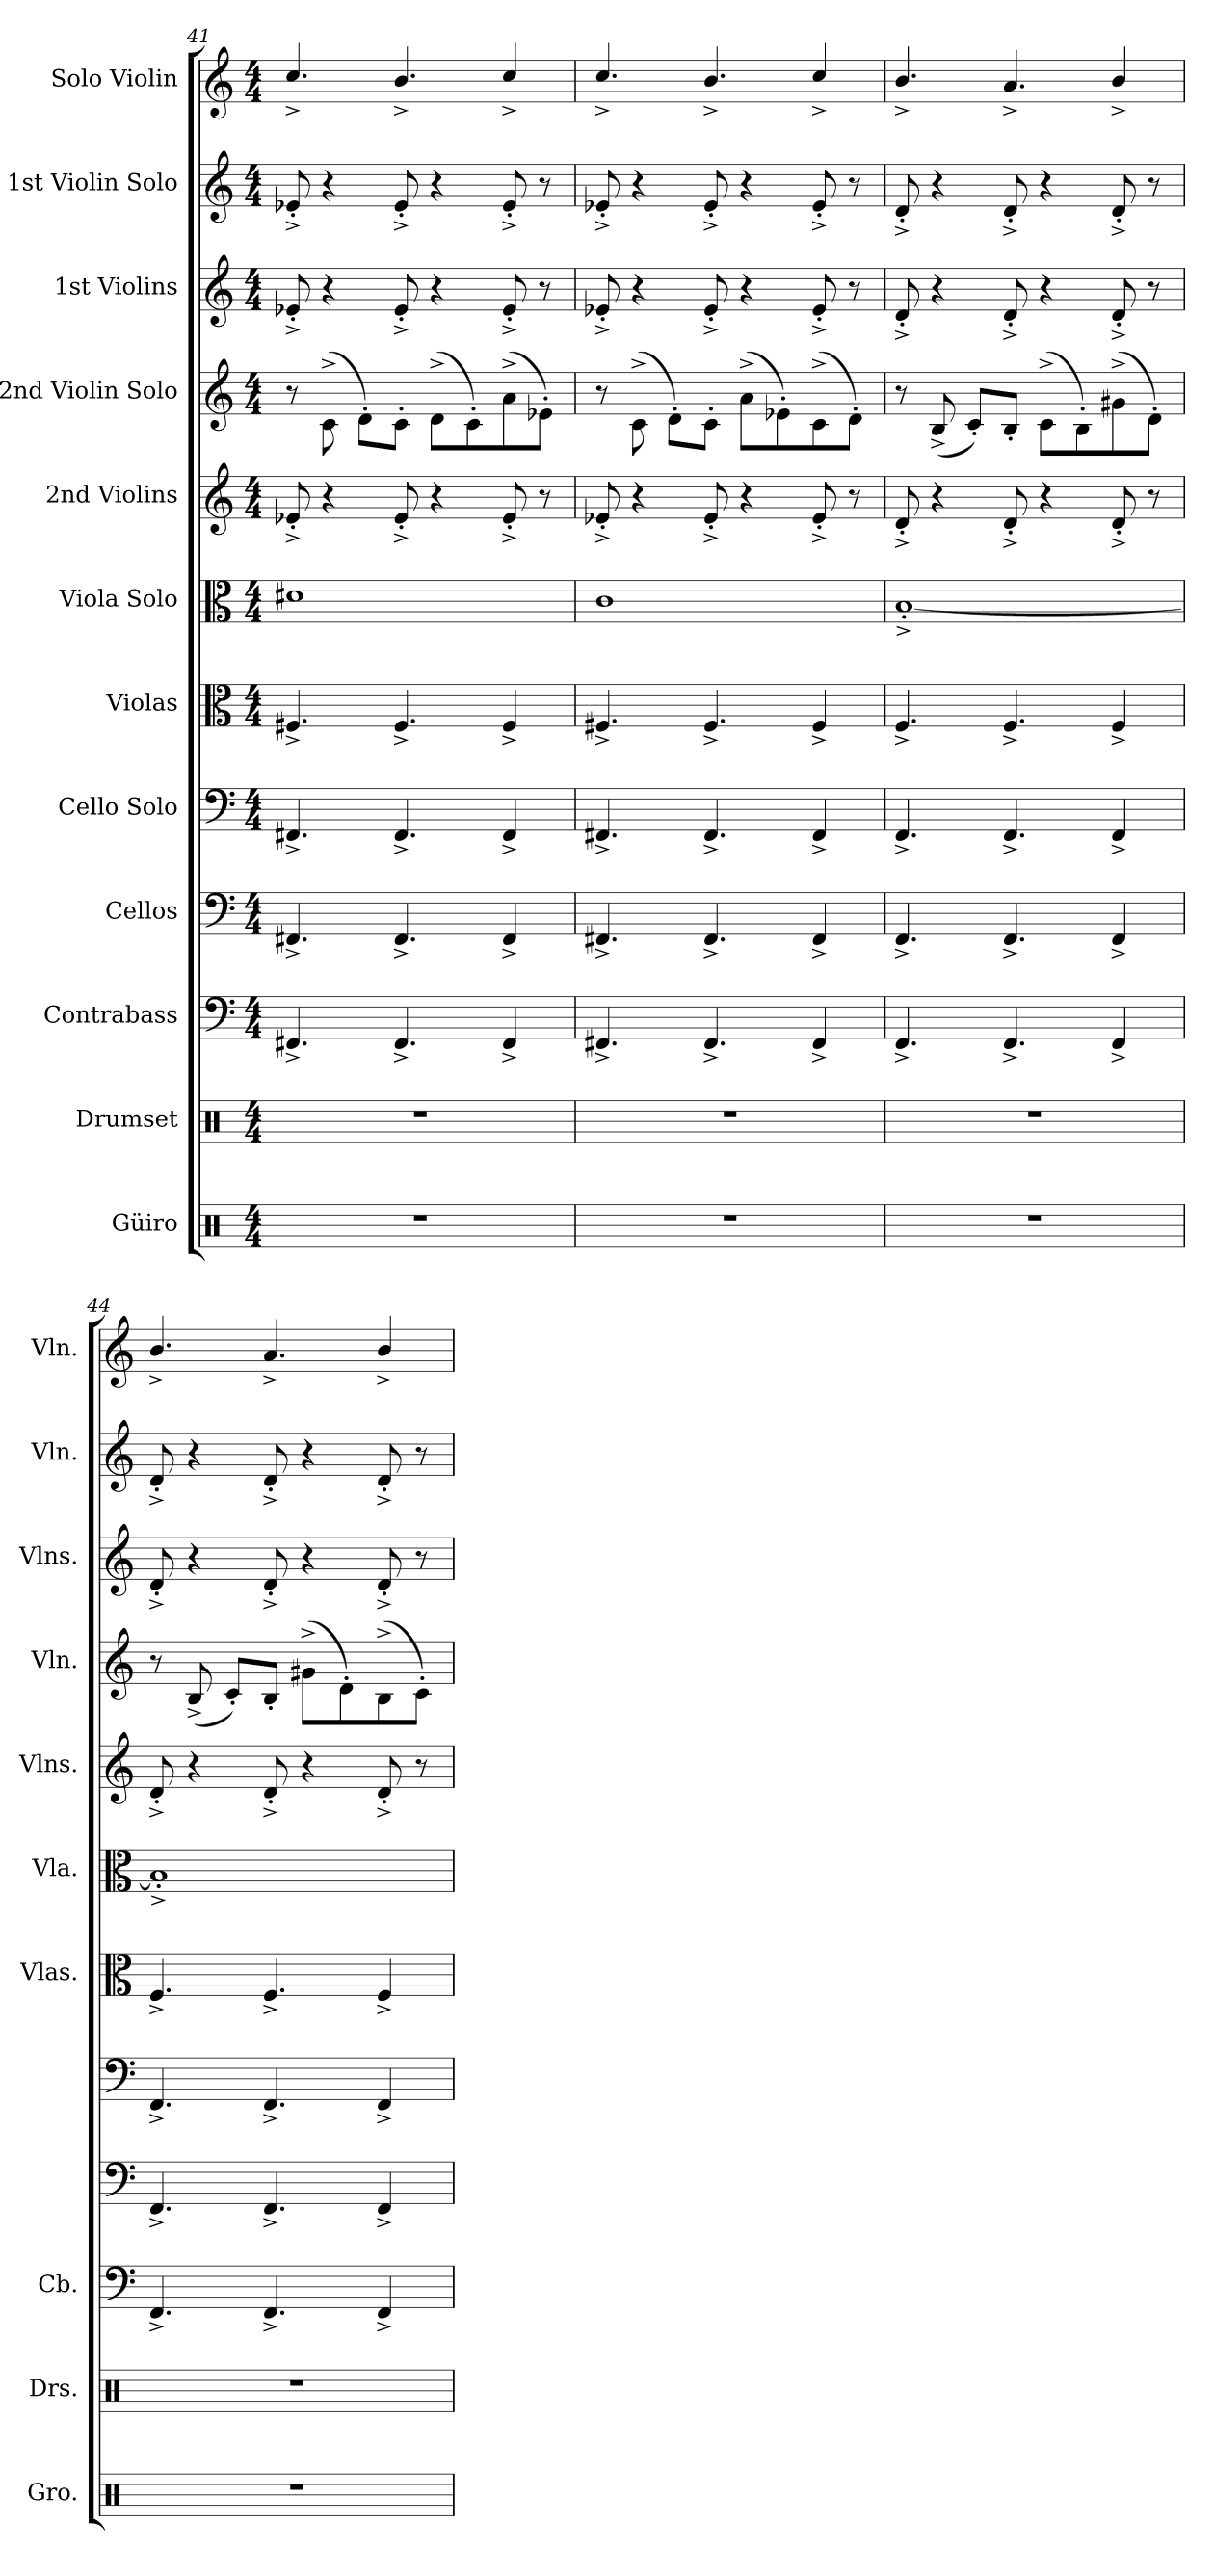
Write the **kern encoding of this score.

**kern	**kern	**kern	**kern	**kern	**kern	**kern	**kern	**kern	**kern	**kern	**kern
*part12	*part11	*part10	*part9	*part8	*part7	*part6	*part5	*part4	*part3	*part2	*part1
*staff12	*staff11	*staff10	*staff9	*staff8	*staff7	*staff6	*staff5	*staff4	*staff3	*staff2	*staff1
*I"Güiro	*I"Drumset	*I"Contrabass	*I"Cellos	*I"Cello Solo	*I"Violas	*I"Viola Solo	*I"2nd Violins	*I"2nd Violin Solo	*I"1st Violins	*I"1st Violin Solo	*I"Solo Violin
*I'Gro.	*I'Drs.	*I'Cb.	*	*	*I'Vlas.	*I'Vla.	*I'Vlns.	*I'Vln.	*I'Vlns.	*I'Vln.	*I'Vln.
*clefX	*clefX	*clefF4	*clefF4	*clefF4	*clefC3	*clefC3	*clefG2	*clefG2	*clefG2	*clefG2	*clefG2
*	*	*ITrd7c12	*	*	*	*	*	*	*	*	*
*k[]	*k[]	*k[]	*k[]	*k[]	*k[]	*k[]	*k[]	*k[]	*k[]	*k[]	*k[]
*M4/4	*M4/4	*M4/4	*M4/4	*M4/4	*M4/4	*M4/4	*M4/4	*M4/4	*M4/4	*M4/4	*M4/4
=41	=41	=41	=41	=41	=41	=41	=41	=41	=41	=41	=41
1r	1r	4.FFF#X^/	4.FF#X^/	4.FF#X^/	4.F#X^/	1d#X	8e-X'^/	8r	8e-X'^/	8e-X'^/	4.cc^/
.	.	.	.	.	.	.	4r	(8c^\	4r	4r	.
.	.	.	.	.	.	.	.	8d'\L)	.	.	.
.	.	4.FFF#^/	4.FF#^/	4.FF#^/	4.F#^/	.	8e-'^/	8c'\J	8e-'^/	8e-'^/	4.b^/
.	.	.	.	.	.	.	4r	(8d^\L	4r	4r	.
.	.	.	.	.	.	.	.	8c'\)	.	.	.
.	.	4FFF#^/	4FF#^/	4FF#^/	4F#^/	.	8e-'^/	(8a^\	8e-'^/	8e-'^/	4cc^/
.	.	.	.	.	.	.	8r	8e-X'\J)	8r	8r	.
!!LO:PB:g=z
=42	=42	=42	=42	=42	=42	=42	=42	=42	=42	=42	=42
1r	1r	4.FFF#X^/	4.FF#X^/	4.FF#X^/	4.F#X^/	1c	8e-X'^/	8r	8e-X'^/	8e-X'^/	4.cc^/
.	.	.	.	.	.	.	4r	(8c^\	4r	4r	.
.	.	.	.	.	.	.	.	8d'\L)	.	.	.
.	.	4.FFF#^/	4.FF#^/	4.FF#^/	4.F#^/	.	8e-'^/	8c'\J	8e-'^/	8e-'^/	4.b^/
.	.	.	.	.	.	.	4r	(8a^\L	4r	4r	.
.	.	.	.	.	.	.	.	8e-X'\)	.	.	.
.	.	4FFF#^/	4FF#^/	4FF#^/	4F#^/	.	8e-'^/	(8c^\	8e-'^/	8e-'^/	4cc^/
.	.	.	.	.	.	.	8r	8d'\J)	8r	8r	.
=43	=43	=43	=43	=43	=43	=43	=43	=43	=43	=43	=43
1r	1r	4.FFF^/	4.FF^/	4.FF^/	4.F^/	[1B'^	8d'^/	8r	8d'^/	8d'^/	4.b^/
.	.	.	.	.	.	.	4r	(8B^/	4r	4r	.
.	.	.	.	.	.	.	.	8c'/L)	.	.	.
.	.	4.FFF^/	4.FF^/	4.FF^/	4.F^/	.	8d'^/	8B'/J	8d'^/	8d'^/	4.a^/
.	.	.	.	.	.	.	4r	(8c^\L	4r	4r	.
.	.	.	.	.	.	.	.	8B'\)	.	.	.
.	.	4FFF^/	4FF^/	4FF^/	4F^/	.	8d'^/	(8g#X^\	8d'^/	8d'^/	4b^/
.	.	.	.	.	.	.	8r	8d'\J)	8r	8r	.
=44	=44	=44	=44	=44	=44	=44	=44	=44	=44	=44	=44
1r	1r	4.FFF^/	4.FF^/	4.FF^/	4.F^/	1B'^]	8d'^/	8r	8d'^/	8d'^/	4.b^/
.	.	.	.	.	.	.	4r	(8B^/	4r	4r	.
.	.	.	.	.	.	.	.	8c'/L)	.	.	.
.	.	4.FFF^/	4.FF^/	4.FF^/	4.F^/	.	8d'^/	8B'/J	8d'^/	8d'^/	4.a^/
.	.	.	.	.	.	.	4r	(8g#X^\L	4r	4r	.
.	.	.	.	.	.	.	.	8d'\)	.	.	.
.	.	4FFF^/	4FF^/	4FF^/	4F^/	.	8d'^/	(8B^\	8d'^/	8d'^/	4b^/
.	.	.	.	.	.	.	8r	8c'\J)	8r	8r	.
=	=	=	=	=	=	=	=	=	=	=	=
*-	*-	*-	*-	*-	*-	*-	*-	*-	*-	*-	*-
